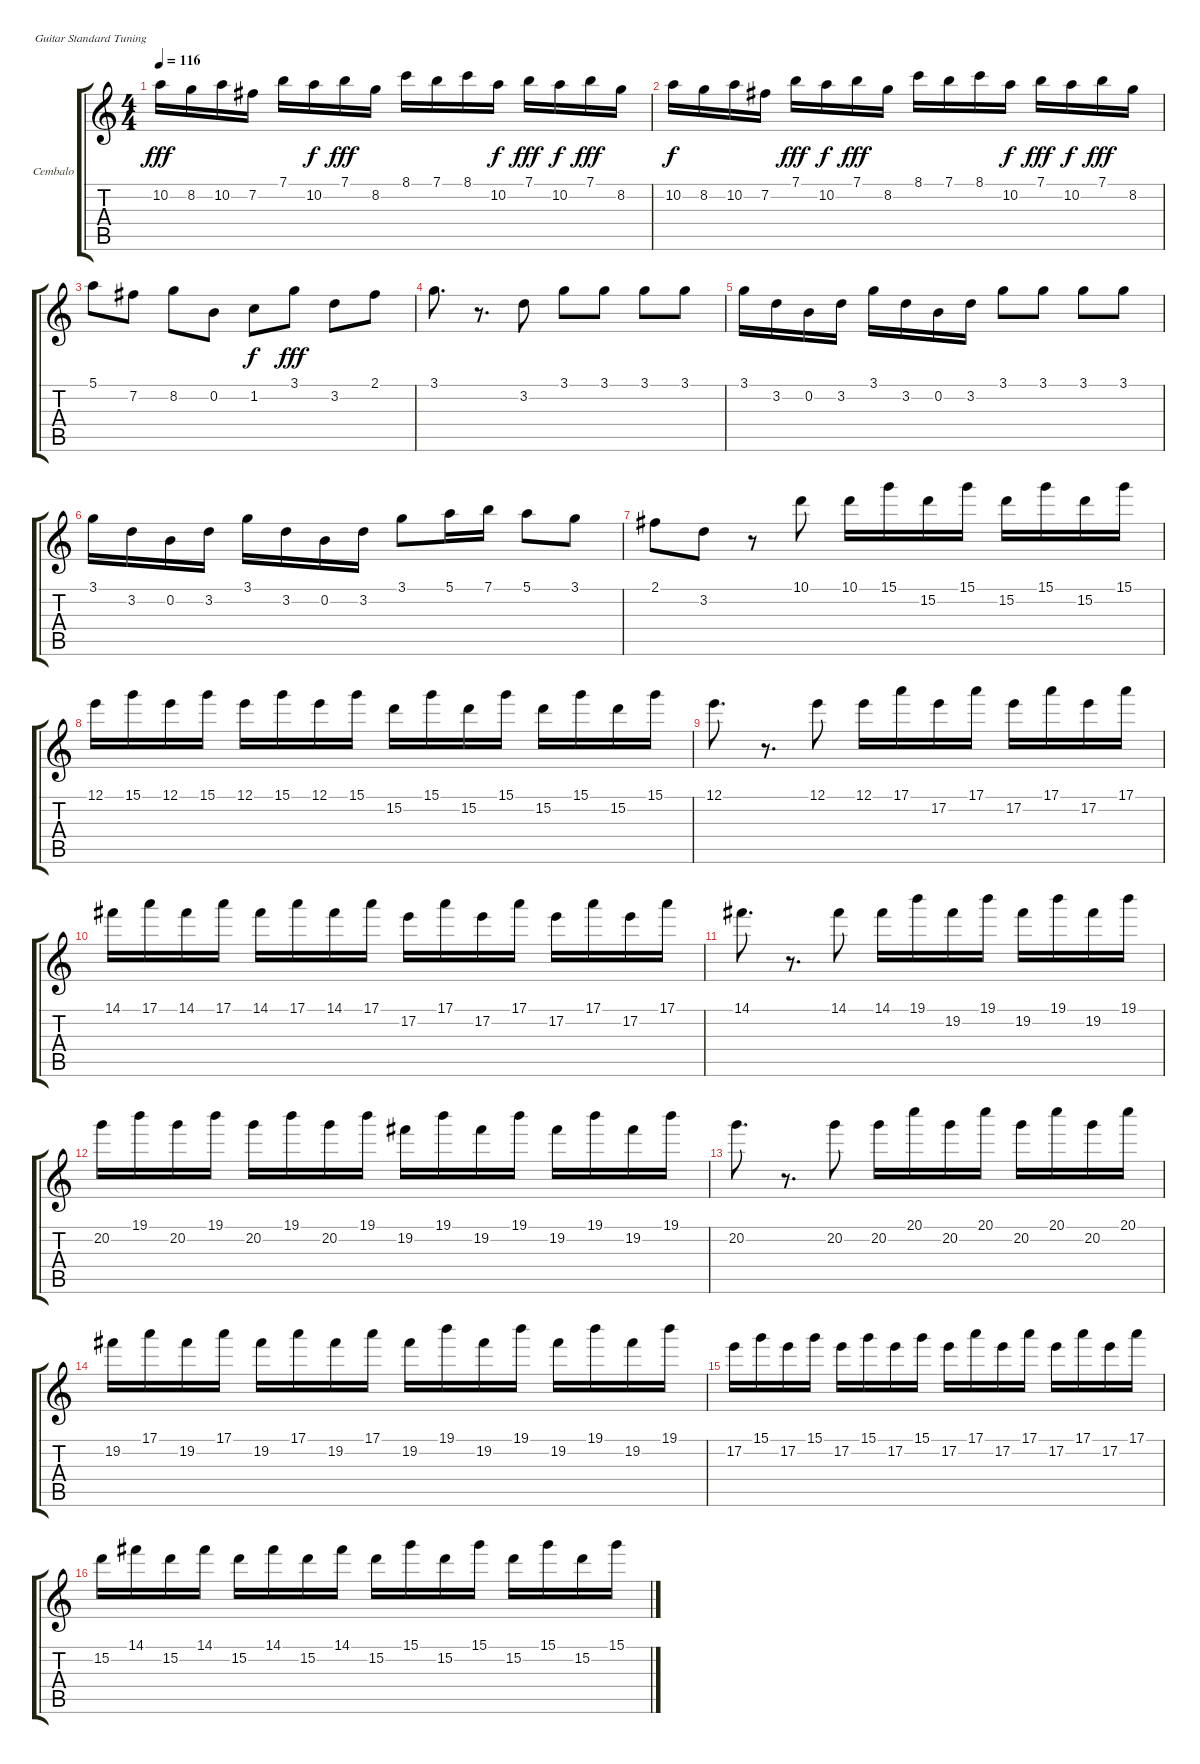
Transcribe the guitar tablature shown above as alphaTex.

\bracketExtendMode groupsimilarinstruments
\firstSystemTrackNameOrientation horizontal
\otherSystemsTrackNameOrientation horizontal
\track ("Harpsichord" "Cembalo") {instrument electricguitarclean}
\staff {score tabs}
\tuning (E4 B3 G3 D3 A2 E2)
\ts (4 4)
\tempo 116
\clef g2
\ks c
10.2.16{dy fff} 8.2.16 10.2.16 7.2.16 7.1.16 10.2.16{dy f} 7.1.16{dy fff} 8.2.16 8.1.16 7.1.16 8.1.16 10.2.16{dy f} 7.1.16{dy fff} 10.2.16{dy f} 7.1.16{dy fff} 8.2.16 |
10.2.16{dy f} 8.2.16 10.2.16 7.2.16 7.1.16{dy fff} 10.2.16{dy f} 7.1.16{dy fff} 8.2.16 8.1.16 7.1.16 8.1.16 10.2.16{dy f} 7.1.16{dy fff} 10.2.16{dy f} 7.1.16{dy fff} 8.2.16 |
5.1.8 7.2.8 8.2.8 0.2.8 1.2.8{dy f} 3.1.8{dy fff} 3.2.8 2.1.8 |
3.1.8{d} r.8{d} 3.2.8 3.1.8 3.1.8 3.1.8 3.1.8 |
3.1.16 3.2.16 0.2.16 3.2.16 3.1.16 3.2.16 0.2.16 3.2.16 3.1.8 3.1.8 3.1.8 3.1.8 |
3.1.16 3.2.16 0.2.16 3.2.16 3.1.16 3.2.16 0.2.16 3.2.16 3.1.8 5.1.16 7.1.16 5.1.8 3.1.8 |
2.1.8 3.2.8 r.8 10.1.8 10.1.16 15.1.16 15.2.16 15.1.16 15.2.16 15.1.16 15.2.16 15.1.16 |
12.1.16 15.1.16 12.1.16 15.1.16 12.1.16 15.1.16 12.1.16 15.1.16 15.2.16 15.1.16 15.2.16 15.1.16 15.2.16 15.1.16 15.2.16 15.1.16 |
12.1.8{d} r.8{d} 12.1.8 12.1.16 17.1.16 17.2.16 17.1.16 17.2.16 17.1.16 17.2.16 17.1.16 |
14.1.16 17.1.16 14.1.16 17.1.16 14.1.16 17.1.16 14.1.16 17.1.16 17.2.16 17.1.16 17.2.16 17.1.16 17.2.16 17.1.16 17.2.16 17.1.16 |
14.1.8{d} r.8{d} 14.1.8 14.1.16 19.1.16 19.2.16 19.1.16 19.2.16 19.1.16 19.2.16 19.1.16 |
20.2.16 19.1.16 20.2.16 19.1.16 20.2.16 19.1.16 20.2.16 19.1.16 19.2.16 19.1.16 19.2.16 19.1.16 19.2.16 19.1.16 19.2.16 19.1.16 |
20.2.8{d} r.8{d} 20.2.8 20.2.16 20.1.16 20.2.16 20.1.16 20.2.16 20.1.16 20.2.16 20.1.16 |
19.2.16 17.1.16 19.2.16 17.1.16 19.2.16 17.1.16 19.2.16 17.1.16 19.2.16 19.1.16 19.2.16 19.1.16 19.2.16 19.1.16 19.2.16 19.1.16 |
17.2.16 15.1.16 17.2.16 15.1.16 17.2.16 15.1.16 17.2.16 15.1.16 17.2.16 17.1.16 17.2.16 17.1.16 17.2.16 17.1.16 17.2.16 17.1.16 |
15.2.16 14.1.16 15.2.16 14.1.16 15.2.16 14.1.16 15.2.16 14.1.16 15.2.16 15.1.16 15.2.16 15.1.16 15.2.16 15.1.16 15.2.16 15.1.16
